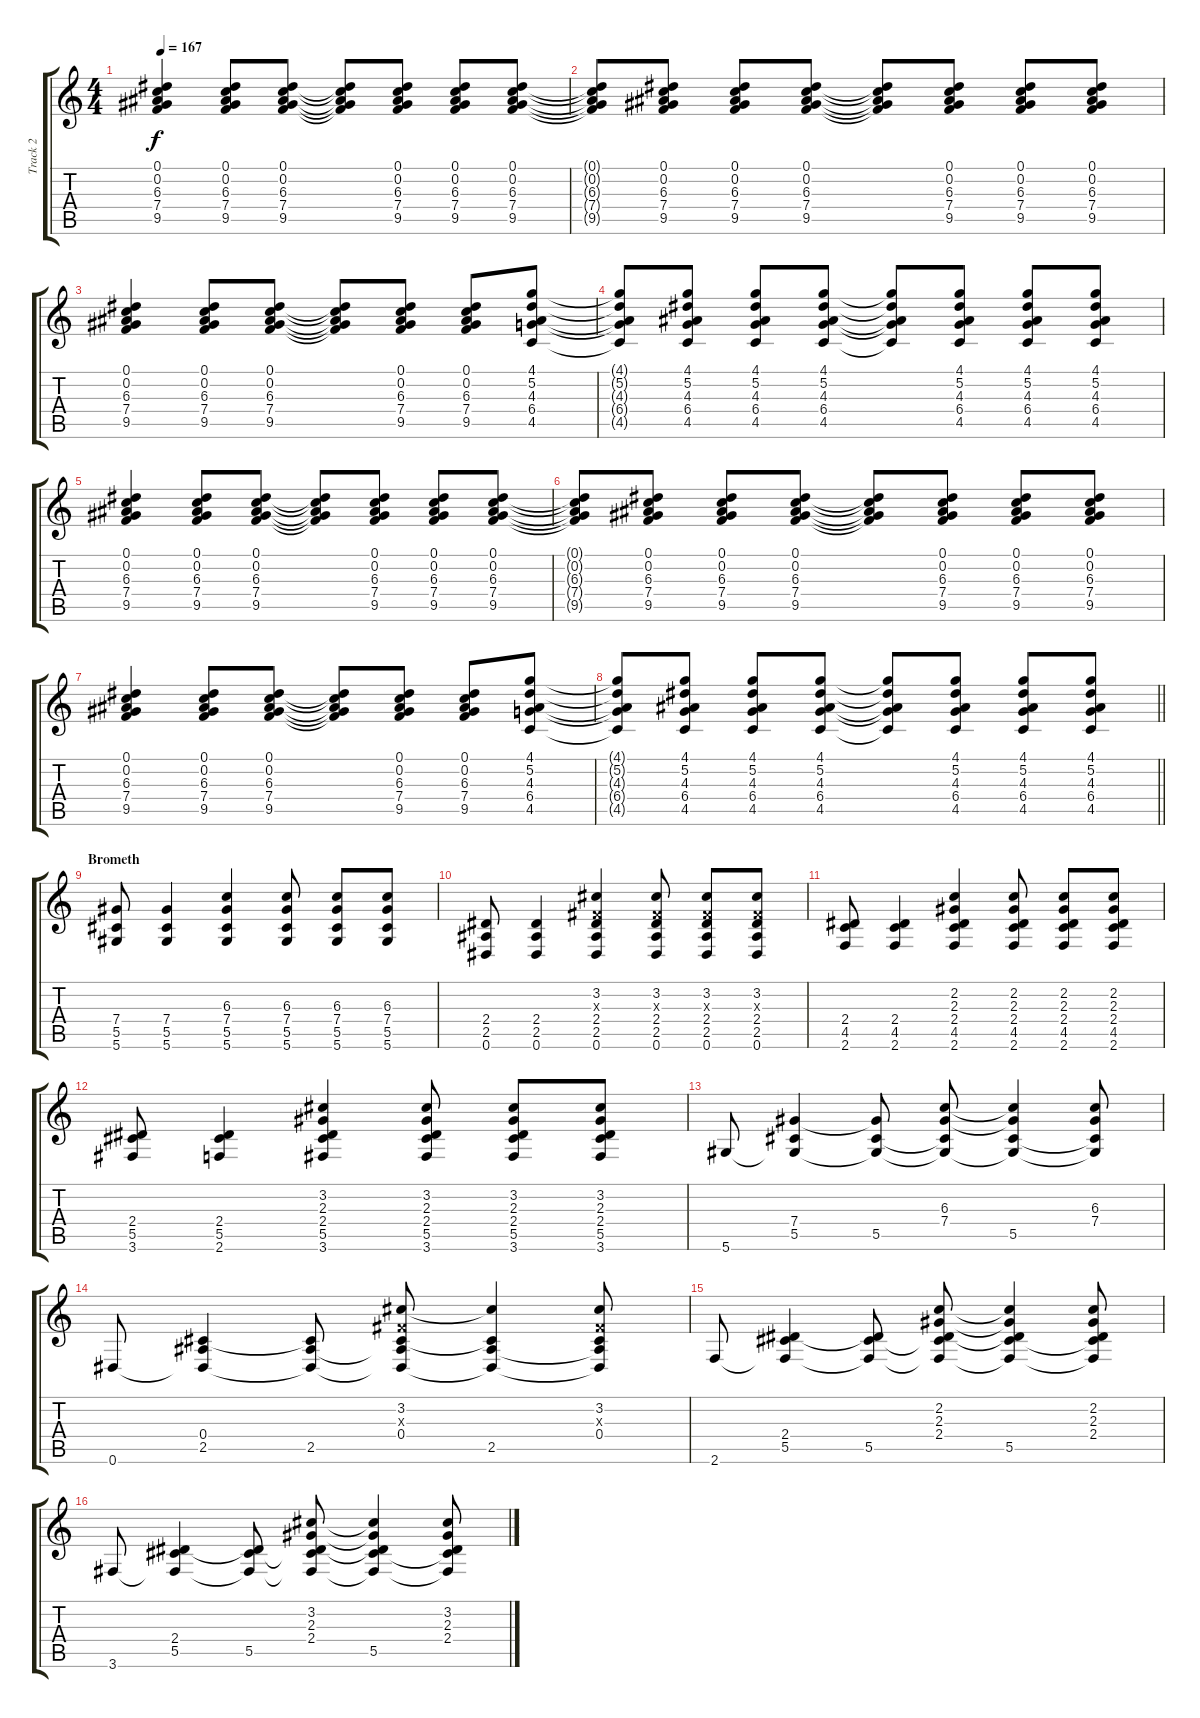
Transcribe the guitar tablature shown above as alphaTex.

\track ("Track 2" "Track 2") {instrument distortionguitar}
\staff {score tabs}
\tuning (Eb4 Bb3 Gb3 Db3 Ab2 Eb2) {hide}
\ts (4 4)
\tempo 167
\clef g2
\ks c
(0.1 0.2 6.3 7.4 9.5).4{dy f} (0.1 0.2 6.3 7.4 9.5).8 (0.1 0.2 6.3 7.4 9.5).8 (0.1{t} 0.2{t} 6.3{t} 7.4{t} 9.5{t}).8 (0.1 0.2 6.3 7.4 9.5).8 (0.1 0.2 6.3 7.4 9.5).8 (0.1 0.2 6.3 7.4 9.5).8 |
(0.1{t} 0.2{t} 6.3{t} 7.4{t} 9.5{t}).8 (0.1 0.2 6.3 7.4 9.5).8 (0.1 0.2 6.3 7.4 9.5).8 (0.1 0.2 6.3 7.4 9.5).8 (0.1{t} 0.2{t} 6.3{t} 7.4{t} 9.5{t}).8 (0.1 0.2 6.3 7.4 9.5).8 (0.1 0.2 6.3 7.4 9.5).8 (0.1 0.2 6.3 7.4 9.5).8 |
(0.1 0.2 6.3 7.4 9.5).4 (0.1 0.2 6.3 7.4 9.5).8 (0.1 0.2 6.3 7.4 9.5).8 (0.1{t} 0.2{t} 6.3{t} 7.4{t} 9.5{t}).8 (0.1 0.2 6.3 7.4 9.5).8 (0.1 0.2 6.3 7.4 9.5).8 (4.1 5.2 4.3 6.4 4.5).8 |
(4.1{t} 5.2{t} 4.3{t} 6.4{t} 4.5{t}).8 (4.1 5.2 4.3 6.4 4.5).8 (4.1 5.2 4.3 6.4 4.5).8 (4.1 5.2 4.3 6.4 4.5).8 (4.1{t} 5.2{t} 4.3{t} 6.4{t} 4.5{t}).8 (4.1 5.2 4.3 6.4 4.5).8 (4.1 5.2 4.3 6.4 4.5).8 (4.1 5.2 4.3 6.4 4.5).8 |
(0.1 0.2 6.3 7.4 9.5).4 (0.1 0.2 6.3 7.4 9.5).8 (0.1 0.2 6.3 7.4 9.5).8 (0.1{t} 0.2{t} 6.3{t} 7.4{t} 9.5{t}).8 (0.1 0.2 6.3 7.4 9.5).8 (0.1 0.2 6.3 7.4 9.5).8 (0.1 0.2 6.3 7.4 9.5).8 |
(0.1{t} 0.2{t} 6.3{t} 7.4{t} 9.5{t}).8 (0.1 0.2 6.3 7.4 9.5).8 (0.1 0.2 6.3 7.4 9.5).8 (0.1 0.2 6.3 7.4 9.5).8 (0.1{t} 0.2{t} 6.3{t} 7.4{t} 9.5{t}).8 (0.1 0.2 6.3 7.4 9.5).8 (0.1 0.2 6.3 7.4 9.5).8 (0.1 0.2 6.3 7.4 9.5).8 |
(0.1 0.2 6.3 7.4 9.5).4 (0.1 0.2 6.3 7.4 9.5).8 (0.1 0.2 6.3 7.4 9.5).8 (0.1{t} 0.2{t} 6.3{t} 7.4{t} 9.5{t}).8 (0.1 0.2 6.3 7.4 9.5).8 (0.1 0.2 6.3 7.4 9.5).8 (4.1 5.2 4.3 6.4 4.5).8 |
\barLineRight lightlight
(4.1{t} 5.2{t} 4.3{t} 6.4{t} 4.5{t}).8 (4.1 5.2 4.3 6.4 4.5).8 (4.1 5.2 4.3 6.4 4.5).8 (4.1 5.2 4.3 6.4 4.5).8 (4.1{t} 5.2{t} 4.3{t} 6.4{t} 4.5{t}).8 (4.1 5.2 4.3 6.4 4.5).8 (4.1 5.2 4.3 6.4 4.5).8 (4.1 5.2 4.3 6.4 4.5).8 |
\section ("" "Brometh")
(7.4 5.5 5.6).8 (7.4 5.5 5.6).4 (6.3 7.4 5.5 5.6).4 (6.3 7.4 5.5 5.6).8 (6.3 7.4 5.5 5.6).8 (6.3 7.4 5.5 5.6).8 |
(2.4 2.5 0.6).8 (2.4 2.5 0.6).4 (3.2 0.3{x} 2.4 2.5 0.6).4 (3.2 0.3{x} 2.4 2.5 0.6).8 (3.2 0.3{x} 2.4 2.5 0.6).8 (3.2 0.3{x} 2.4 2.5 0.6).8 |
(2.4 4.5 2.6).8 (2.4 4.5 2.6).4 (2.2 2.3 2.4 4.5 2.6).4 (2.2 2.3 2.4 4.5 2.6).8 (2.2 2.3 2.4 4.5 2.6).8 (2.2 2.3 2.4 4.5 2.6).8 |
(2.4 5.5 3.6).8 (2.4 5.5 2.6).4 (3.2 2.3 2.4 5.5 3.6).4 (3.2 2.3 2.4 5.5 3.6).8 (3.2 2.3 2.4 5.5 3.6).8 (3.2 2.3 2.4 5.5 3.6).8 |
5.6.8 (7.4 5.5 5.6{t}).4 (7.4{t} 5.5 5.6{t}).8 (6.3 7.4 5.5{t} 5.6{t}).8 (6.3{t} 7.4{t} 5.5 5.6{t}).4 (6.3 7.4 5.5{t} 5.6{t}).8 |
0.6.8 (0.4 2.5 0.6{t}).4 (0.4{t} 2.5 0.6{t}).8 (3.2 0.3{x} 0.4 2.5{t} 0.6{t}).8 (3.2{t} 0.4{t} 2.5 0.6{t}).4 (3.2 0.3{x} 0.4 2.5{t} 0.6{t}).8 |
2.6.8 (2.4 5.5 2.6{t}).4 (2.4{t} 5.5 2.6{t}).8 (2.2 2.3 2.4 5.5{t} 2.6{t}).8 (2.2{t} 2.3{t} 2.4{t} 5.5 2.6{t}).4 (2.2 2.3 2.4 5.5{t} 2.6{t}).8 |
3.6.8 (2.4 5.5 3.6{t}).4 (2.4{t} 5.5 3.6{t}).8 (3.2 2.3 2.4 5.5{t} 3.6{t}).8 (3.2{t} 2.3{t} 2.4{t} 5.5 3.6{t}).4 (3.2 2.3 2.4 5.5{t} 3.6{t}).8
